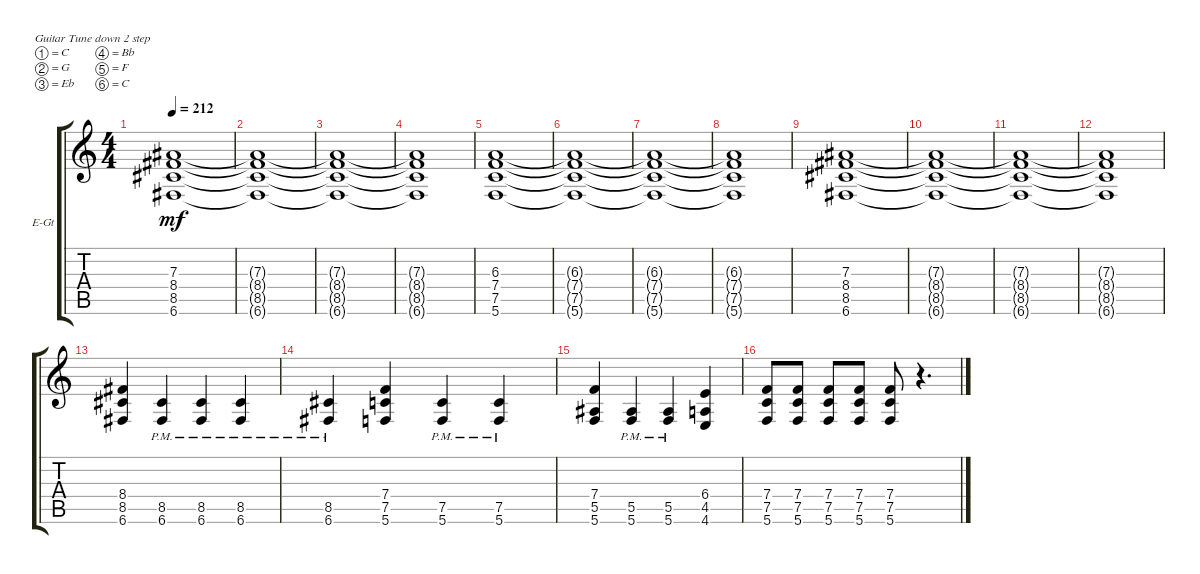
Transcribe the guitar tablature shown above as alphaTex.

\defaultSystemsLayout 4
\bracketExtendMode groupsimilarinstruments
\firstSystemTrackNameOrientation horizontal
\otherSystemsTrackNameOrientation horizontal
\track ("Eschbach Rhythm" "E-Gt") {instrument overdrivenguitar}
\staff {score tabs}
\tuning (C4 G3 Eb3 Bb2 F2 C2)
\ts (4 4)
\tempo 212
\clef g2
\ks c
(6.6 8.5 8.4 7.3).1{dy mf} |
(8.4{t} 8.5{t} 6.6{t} 7.3{t}).1 |
(6.6{t} 8.5{t} 8.4{t} 7.3{t}).1 |
(8.4{t} 8.5{t} 6.6{t} 7.3{t}).1 |
(5.6 7.5 7.4 6.3).1 |
(7.4{t} 7.5{t} 5.6{t} 6.3{t}).1 |
(7.4{t} 7.5{t} 5.6{t} 6.3{t}).1 |
(7.4{t} 7.5{t} 5.6{t} 6.3{t}).1 |
(6.6 8.5 8.4 7.3).1 |
(8.4{t} 8.5{t} 6.6{t} 7.3{t}).1 |
(6.6{t} 8.5{t} 8.4{t} 7.3{t}).1 |
(8.4{t} 8.5{t} 6.6{t} 7.3{t}).1 |
(6.6 8.5 8.4).4 (6.6{pm} 8.5{pm}).4 (6.6{pm} 8.5{pm}).4 (6.6{pm} 8.5{pm}).4 |
(6.6{pm} 8.5{pm}).4 (5.6 7.5 7.4).4 (5.6{pm} 7.5{pm}).4 (5.6{pm} 7.5{pm}).4 |
(5.6 5.5 7.4).4 (5.5{pm} 5.6{pm}).4 (5.5{pm} 5.6{pm}).4 (6.4 4.5 4.6).4 |
(5.6 7.5 7.4).8 (5.6 7.5 7.4).8 (5.6 7.5 7.4).8 (5.6 7.5 7.4).8 (5.6 7.5 7.4).8 r.4{d}
